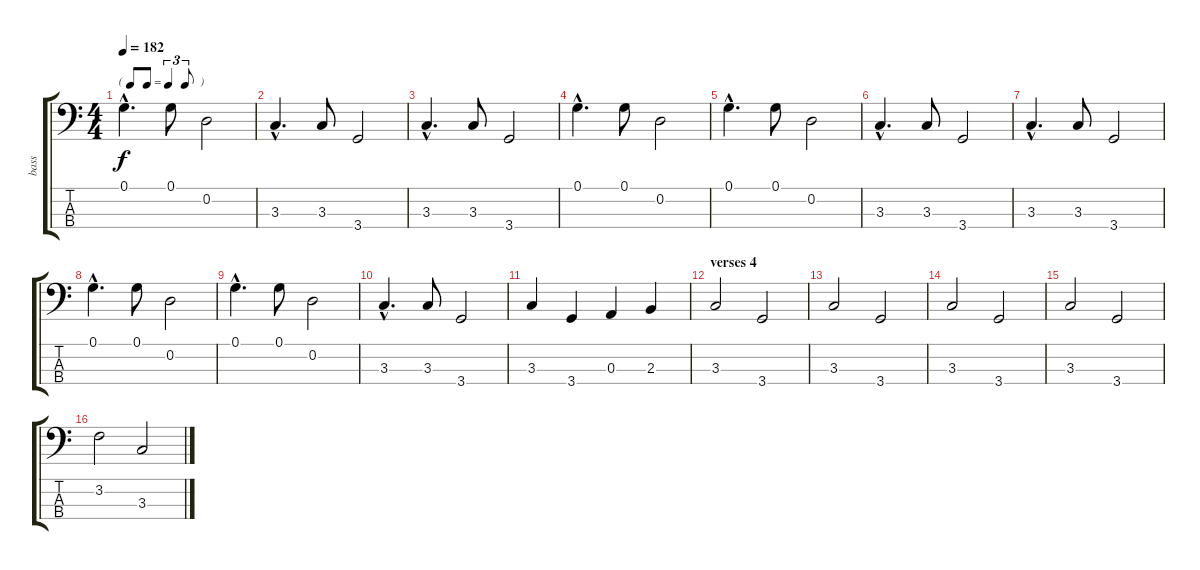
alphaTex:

\track ("bass" "bass") {instrument acousticbass}
\staff {score tabs}
\tuning (G2 D2 A1 E1) {hide}
\ts (4 4)
\tf triplet8th
\tempo 182
\clef f4
\ks c
0.1{hac}.4{d dy f} 0.1.8 0.2.2 |
3.3{hac}.4{d} 3.3.8 3.4.2 |
3.3{hac}.4{d} 3.3.8 3.4.2 |
0.1{hac}.4{d} 0.1.8 0.2.2 |
0.1{hac}.4{d} 0.1.8 0.2.2 |
3.3{hac}.4{d} 3.3.8 3.4.2 |
3.3{hac}.4{d} 3.3.8 3.4.2 |
0.1{hac}.4{d} 0.1.8 0.2.2 |
0.1{hac}.4{d} 0.1.8 0.2.2 |
3.3{hac}.4{d} 3.3.8 3.4.2 |
3.3.4 3.4.4 0.3.4 2.3.4 |
\section ("" "verses 4")
3.3.2 3.4.2 |
3.3.2 3.4.2 |
3.3.2 3.4.2 |
3.3.2 3.4.2 |
3.2.2 3.3.2
